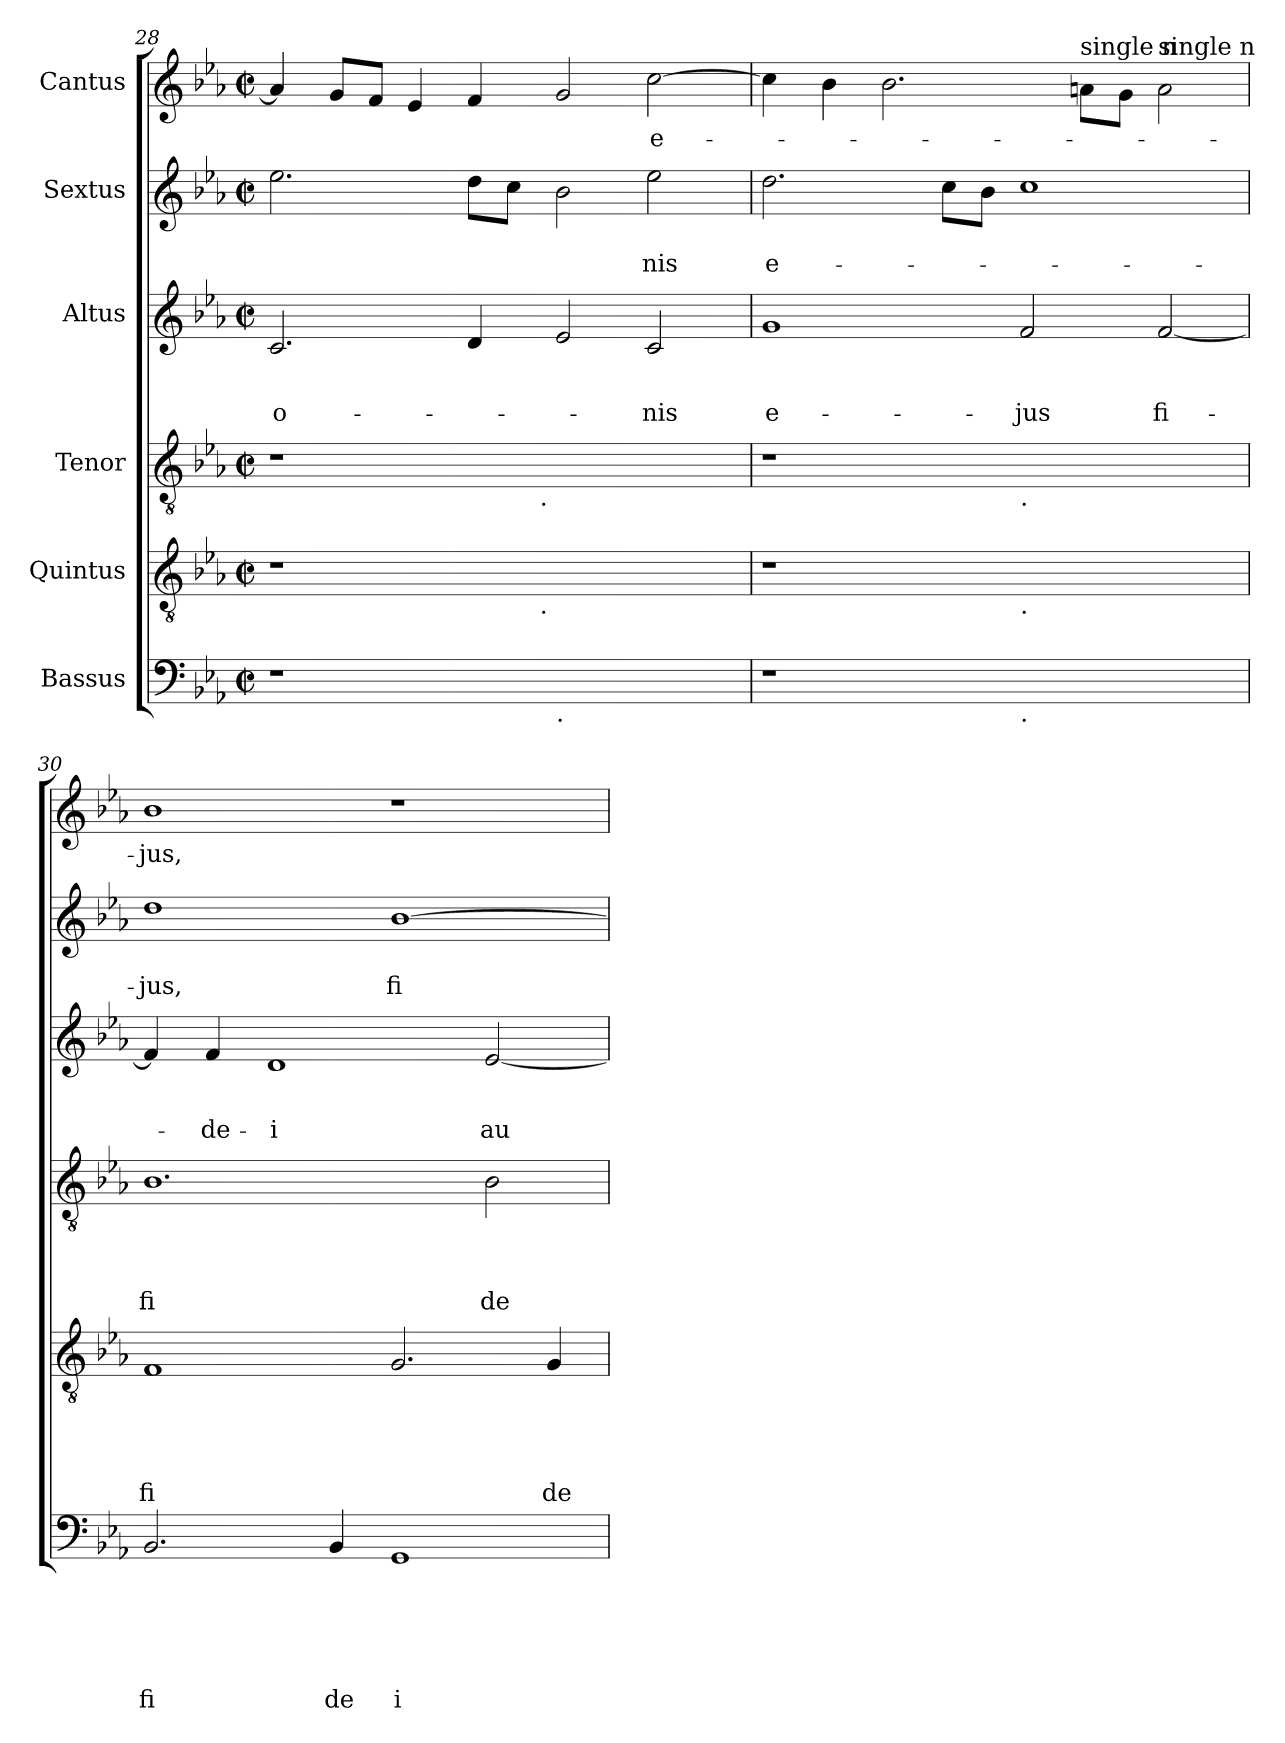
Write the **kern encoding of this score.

**kern	**text	**text	**text	**text	**text	**text	**kern	**text	**text	**text	**text	**text	**kern	**text	**text	**text	**text	**kern	**text	**text	**text	**kern	**text	**text	**kern	**text
*part6	*part6	*part6	*part6	*part6	*part6	*part6	*part5	*part5	*part5	*part5	*part5	*part5	*part4	*part4	*part4	*part4	*part4	*part3	*part3	*part3	*part3	*part2	*part2	*part2	*part1	*part1
*staff6	*staff6	*staff6	*staff6	*staff6	*staff6	*staff6	*staff5	*staff5	*staff5	*staff5	*staff5	*staff5	*staff4	*staff4	*staff4	*staff4	*staff4	*staff3	*staff3	*staff3	*staff3	*staff2	*staff2	*staff2	*staff1	*staff1
*I"Bassus	*	*	*	*	*	*	*I"Quintus	*	*	*	*	*	*I"Tenor	*	*	*	*	*I"Altus	*	*	*	*I"Sextus	*	*	*I"Cantus	*
!!LO:PB:g=z
*clefF4	*	*	*	*	*	*	*clefGv2	*	*	*	*	*	*clefGv2	*	*	*	*	*clefG2	*	*	*	*clefG2	*	*	*clefG2	*
*k[b-e-a-]	*	*	*	*	*	*	*k[b-e-a-]	*	*	*	*	*	*k[b-e-a-]	*	*	*	*	*k[b-e-a-]	*	*	*	*k[b-e-a-]	*	*	*k[b-e-a-]	*
*E-:	*	*	*	*	*	*	*E-:	*	*	*	*	*	*E-:	*	*	*	*	*E-:	*	*	*	*E-:	*	*	*E-:	*
*M2/2	*	*	*	*	*	*	*M2/2	*	*	*	*	*	*M2/2	*	*	*	*	*M2/2	*	*	*	*M2/2	*	*	*M2/2	*
*met(c|)	*	*	*	*	*	*	*met(c|)	*	*	*	*	*	*met(c|)	*	*	*	*	*met(c|)	*	*	*	*met(c|)	*	*	*met(c|)	*
=28	=28	=28	=28	=28	=28	=28	=28	=28	=28	=28	=28	=28	=28	=28	=28	=28	=28	=28	=28	=28	=28	=28	=28	=28	=28	=28
!	!	!	!	!	!	!	!	!	!	!	!	!	!	!	!	!	!	!	!	!	!LO:LY:b	!	!	!	!	!
*	*	*	*	*	*	*	*^	*	*	*	*	*	*^	*	*	*	*	*	*	*	*	*	*	*	*	*
1r	.	.	.	.	.	.	1r	2ryy	.	.	.	.	.	1r	2ryy	.	.	.	.	2.c/	.	.	o-	2.ee-\	.	.	4a-/]	.
.	.	.	.	.	.	.	.	.	.	.	.	.	.	.	.	.	.	.	.	.	.	.	.	.	.	.	8g/L	.
.	.	.	.	.	.	.	.	.	.	.	.	.	.	.	.	.	.	.	.	.	.	.	.	.	.	.	8f/J	.
.	.	.	.	.	.	.	.	4...ryy	.	.	.	.	.	.	4...ryy	.	.	.	.	.	.	.	.	.	.	.	4e-/	.
.	.	.	.	.	.	.	.	.	.	.	.	.	.	.	.	.	.	.	.	4d/	.	.	.	8dd\L	.	.	4f/	.
.	.	.	.	.	.	.	.	.	.	.	.	.	.	.	.	.	.	.	.	.	.	.	.	8cc\J	.	.	.	.
!	!	!	!	!	!	!	!	!	!	!	!	!	!	!	!LO:TX:b:t=.	!	!	!	!	!	!	!	!	!	!	!	!	!
!	!	!	!	!	!	!	!	!LO:TX:b:t=.	!	!	!	!	!	!	!	!	!	!	!	!	!	!	!	!	!	!	!	!
.	.	.	.	.	.	.	.	1ryy	.	.	.	.	.	.	1ryy	.	.	.	.	.	.	.	.	.	.	.	.	.
!LO:TX:b:t=.	!	!	!	!	!	!	!	!	!	!	!	!	!	!	!	!	!	!	!	!	!	!	!	!	!	!	!	!
1ryy	.	.	.	.	.	.	1ryy	.	.	.	.	.	.	1ryy	.	.	.	.	.	2e-/	.	.	.	2b-\	.	.	2g/	.
!	!	!	!	!	!	!	!	!	!	!	!	!	!	!	!	!	!	!	!	!	!	!	!LO:LY:b	!	!	!LO:LY:b	!	!LO:LY:b
.	.	.	.	.	.	.	.	.	.	.	.	.	.	.	.	.	.	.	.	2c/	.	.	-nis	2ee-\	.	nis	[>2cc\	e-
.	.	.	.	.	.	.	.	32ryy	.	.	.	.	.	.	32ryy	.	.	.	.	.	.	.	.	.	.	.	.	.
=29	=29	=29	=29	=29	=29	=29	=29	=29	=29	=29	=29	=29	=29	=29	=29	=29	=29	=29	=29	=29	=29	=29	=29	=29	=29	=29	=29	=29
!	!	!	!	!	!	!	!	!	!	!	!	!	!	!	!	!	!	!	!	!	!	!	!LO:LY:b	!	!	!LO:LY:b	!	!
*	*	*	*	*	*	*	*v	*v	*	*	*	*	*	*	*	*	*	*	*	*	*	*	*	*	*	*	*	*
*	*	*	*	*	*	*	*	*	*	*	*	*	*v	*v	*	*	*	*	*	*	*	*	*	*	*	*	*
1r	.	.	.	.	.	.	1r	.	.	.	.	.	1r	.	.	.	.	1g	.	.	e-	2.dd\	.	e-	4cc\]	.
.	.	.	.	.	.	.	.	.	.	.	.	.	.	.	.	.	.	.	.	.	.	.	.	.	4b-\	.
.	.	.	.	.	.	.	.	.	.	.	.	.	.	.	.	.	.	.	.	.	.	.	.	.	2.b-\	.
.	.	.	.	.	.	.	.	.	.	.	.	.	.	.	.	.	.	.	.	.	.	8cc\L	.	.	.	.
.	.	.	.	.	.	.	.	.	.	.	.	.	.	.	.	.	.	.	.	.	.	8b-\J	.	.	.	.
!	!	!	!	!	!	!	!	!	!	!	!	!	!LO:TX:b:t=.	!	!	!	!	!	!	!	!	!	!	!	!	!
!	!	!	!	!	!	!	!LO:TX:b:t=.	!	!	!	!	!	!	!	!	!	!	!	!	!	!	!	!	!	!	!
!LO:TX:b:t=.	!	!	!	!	!	!	!	!	!	!	!	!	!	!	!	!	!	!	!	!	!	!	!	!	!	!
!	!	!	!	!	!	!	!	!	!	!	!	!	!	!	!	!	!	!	!	!	!LO:LY:b	!	!	!	!	!
1ryy	.	.	.	.	.	.	1ryy	.	.	.	.	.	1ryy	.	.	.	.	2f/	.	.	-jus	1cc	.	.	.	.
!	!	!	!	!	!	!	!	!	!	!	!	!	!	!	!	!	!	!	!	!	!	!	!	!	!LO:TX:a:t=single n	!
.	.	.	.	.	.	.	.	.	.	.	.	.	.	.	.	.	.	.	.	.	.	.	.	.	8a\L	.
.	.	.	.	.	.	.	.	.	.	.	.	.	.	.	.	.	.	.	.	.	.	.	.	.	8g\J	.
!	!	!	!	!	!	!	!	!	!	!	!	!	!	!	!	!	!	!	!	!	!	!	!	!	!LO:TX:a:t=single n	!
!	!	!	!	!	!	!	!	!	!	!	!	!	!	!	!	!	!	!	!	!	!LO:LY:b	!	!	!	!	!
.	.	.	.	.	.	.	.	.	.	.	.	.	.	.	.	.	.	[<2f/	.	.	fi-	.	.	.	2a\	.
=30	=30	=30	=30	=30	=30	=30	=30	=30	=30	=30	=30	=30	=30	=30	=30	=30	=30	=30	=30	=30	=30	=30	=30	=30	=30	=30
!	!	!	!	!	!	!LO:LY:b	!	!	!	!	!	!LO:LY:b	!	!	!	!	!LO:LY:b	!	!	!	!	!	!	!LO:LY:b	!	!LO:LY:b
2.BB-/	.	.	.	.	.	fi	1F	.	.	.	.	fi	1.B-	.	.	.	fi	4f/]	.	.	.	1dd	.	-jus,	1b-	-jus,
!	!	!	!	!	!	!	!	!	!	!	!	!	!	!	!	!	!	!	!	!	!LO:LY:b	!	!	!	!	!
.	.	.	.	.	.	.	.	.	.	.	.	.	.	.	.	.	.	4f/	.	.	-de-	.	.	.	.	.
!	!	!	!	!	!	!	!	!	!	!	!	!	!	!	!	!	!	!	!	!	!LO:LY:b	!	!	!	!	!
.	.	.	.	.	.	.	.	.	.	.	.	.	.	.	.	.	.	1d	.	.	-i	.	.	.	.	.
!	!	!	!	!	!	!LO:LY:b	!	!	!	!	!	!	!	!	!	!	!	!	!	!	!	!	!	!	!	!
4BB-/	.	.	.	.	.	de	.	.	.	.	.	.	.	.	.	.	.	.	.	.	.	.	.	.	.	.
!	!	!	!	!	!	!LO:LY:b	!	!	!	!	!	!	!	!	!	!	!	!	!	!	!	!	!	!LO:LY:b	!	!
1GG	.	.	.	.	.	i	2.G/	.	.	.	.	.	.	.	.	.	.	.	.	.	.	[>1b-	.	fi-	1r	.
!	!	!	!	!	!	!	!	!	!	!	!	!	!	!	!	!	!LO:LY:b	!	!	!	!LO:LY:b	!	!	!	!	!
.	.	.	.	.	.	.	.	.	.	.	.	.	2B-\	.	.	.	de	[<2e-/	.	.	au-	.	.	.	.	.
!	!	!	!	!	!	!	!	!	!	!	!	!LO:LY:b	!	!	!	!	!	!	!	!	!	!	!	!	!	!
.	.	.	.	.	.	.	4G/	.	.	.	.	de	.	.	.	.	.	.	.	.	.	.	.	.	.	.
=	=	=	=	=	=	=	=	=	=	=	=	=	=	=	=	=	=	=	=	=	=	=	=	=	=	=
*-	*-	*-	*-	*-	*-	*-	*-	*-	*-	*-	*-	*-	*-	*-	*-	*-	*-	*-	*-	*-	*-	*-	*-	*-	*-	*-
